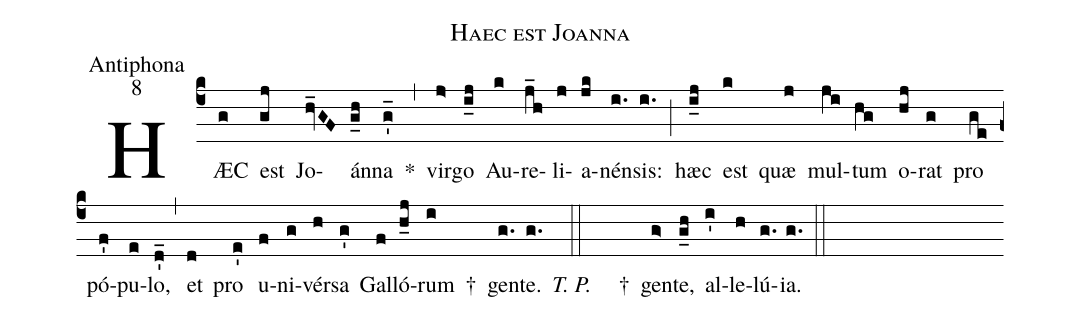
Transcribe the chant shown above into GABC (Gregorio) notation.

name:Haec est Joanna;
office-part:Antiphona;
mode:8;
%%
(c4)HÆC(g) est(gj) Jo(hv_GF)án(g_h)na(g'_) *(,) vir(j>)go(i_j) Au(k)re(j_h)li(j)a(jk)nén(i.)sis:(i.) (;) hæc(i_j) est(k) quæ(j) mul(ji)tum(hg) o(hj)rat(g) pro(ge) pó(f')pu(e)lo,(d'_) (,) et(d) pro(e') u(f)ni(g)vér(h)sa(g') Gal(f)ló(h_j)rum(i) †() gen(g.)te.(g.) <i>T. P. </i>(::) †() gen(g>)te,(g_h) al(i')le(h)lú(g.)ia.(g.) (::)
